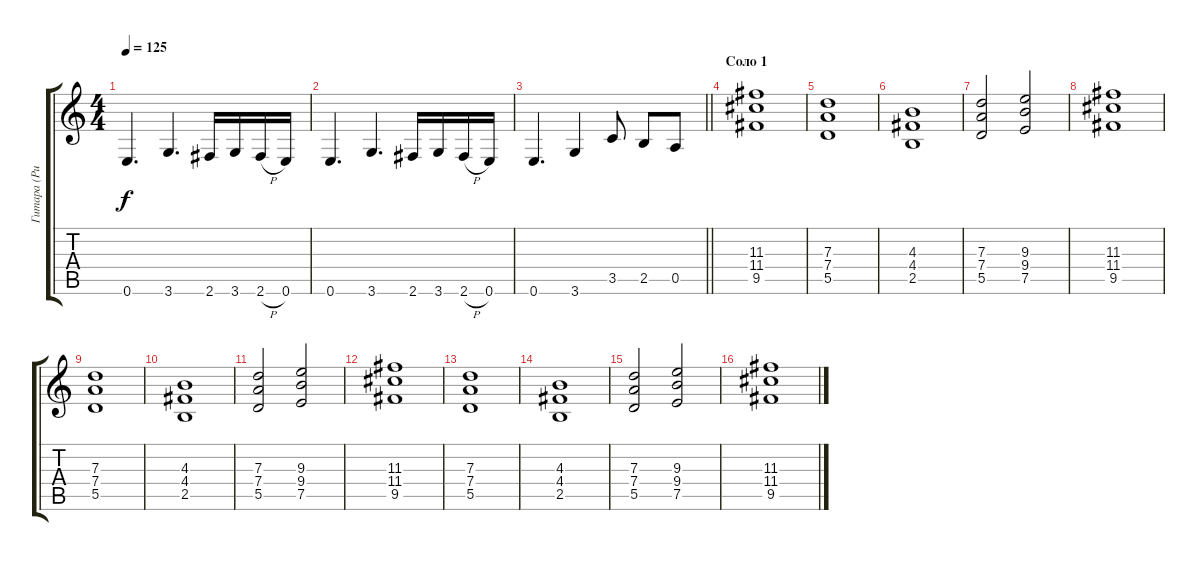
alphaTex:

\track ("Гитара (Ритм)" "Гитара (Ри") {instrument distortionguitar}
\staff {score tabs}
\tuning (E4 B3 G3 D3 A2 E2) {hide}
\ts (4 4)
\tempo 125
\clef g2
\ks c
0.6.4{d dy f} 3.6.4{d} 2.6.16 3.6.16 2.6{h}.16 0.6.16 |
0.6.4{d} 3.6.4{d} 2.6.16 3.6.16 2.6{h}.16 0.6.16 |
\barLineRight lightlight
0.6.4{d} 3.6.4 3.5.8 2.5.8 0.5.8 |
\section ("" "Соло 1")
(11.3 11.4 9.5).1 |
(7.3 7.4 5.5).1 |
(4.3 4.4 2.5).1 |
(7.3 7.4 5.5).2 (9.3 9.4 7.5).2 |
(11.3 11.4 9.5).1 |
(7.3 7.4 5.5).1 |
(4.3 4.4 2.5).1 |
(7.3 7.4 5.5).2 (9.3 9.4 7.5).2 |
(11.3 11.4 9.5).1 |
(7.3 7.4 5.5).1 |
(4.3 4.4 2.5).1 |
(7.3 7.4 5.5).2 (9.3 9.4 7.5).2 |
(11.3 11.4 9.5).1
